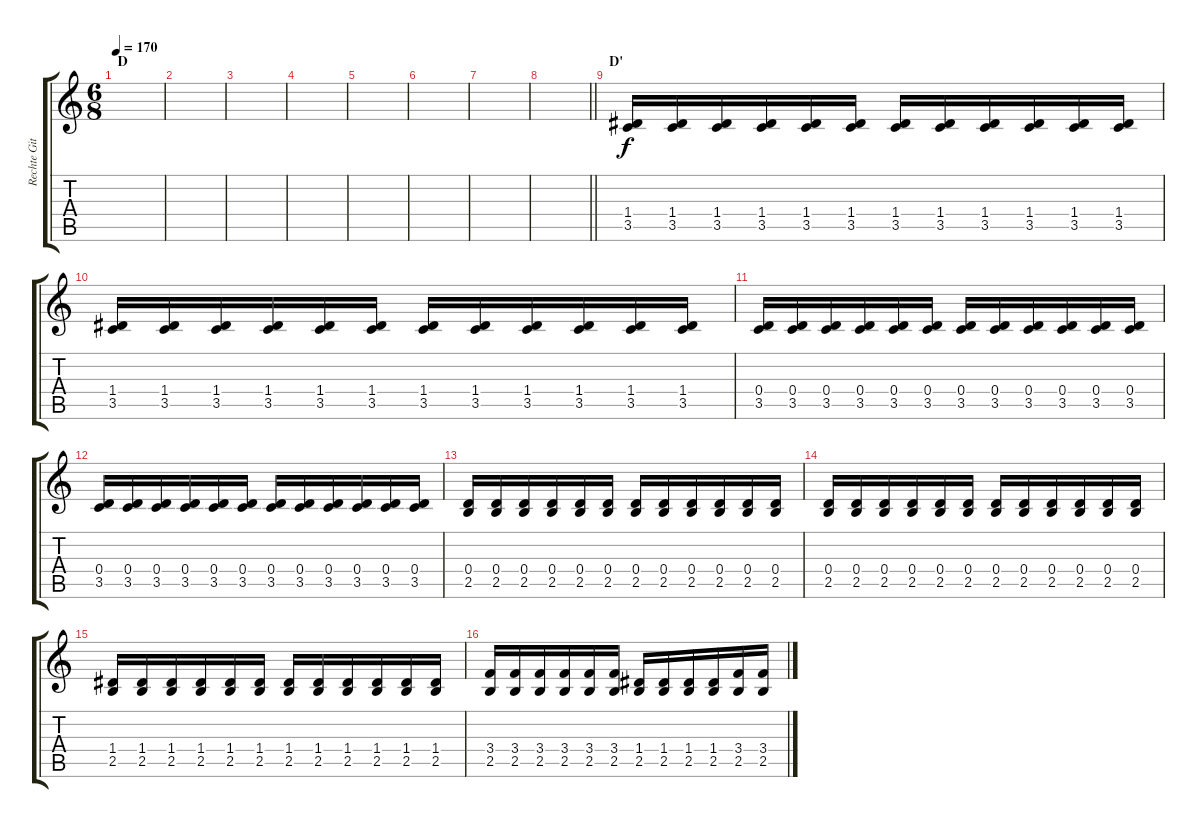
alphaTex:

\track ("Rechte Gitarre" "Rechte Git") {instrument distortionguitar}
\staff {score tabs}
\tuning (E4 B3 G3 D3 A2 E2) {hide}
\ts (6 8)
\section ("" "D")
\tempo 170
\clef g2
\ks c
|
|
|
|
|
|
|
\barLineRight lightlight
|
\section ("" "D'")
(1.4 3.5).16 (1.4 3.5).16 (1.4 3.5).16 (1.4 3.5).16 (1.4 3.5).16 (1.4 3.5).16 (1.4 3.5).16 (1.4 3.5).16 (1.4 3.5).16 (1.4 3.5).16 (1.4 3.5).16 (1.4 3.5).16 |
(1.4 3.5).16 (1.4 3.5).16 (1.4 3.5).16 (1.4 3.5).16 (1.4 3.5).16 (1.4 3.5).16 (1.4 3.5).16 (1.4 3.5).16 (1.4 3.5).16 (1.4 3.5).16 (1.4 3.5).16 (1.4 3.5).16 |
(0.4 3.5).16 (0.4 3.5).16 (0.4 3.5).16 (0.4 3.5).16 (0.4 3.5).16 (0.4 3.5).16 (0.4 3.5).16 (0.4 3.5).16 (0.4 3.5).16 (0.4 3.5).16 (0.4 3.5).16 (0.4 3.5).16 |
(0.4 3.5).16 (0.4 3.5).16 (0.4 3.5).16 (0.4 3.5).16 (0.4 3.5).16 (0.4 3.5).16 (0.4 3.5).16 (0.4 3.5).16 (0.4 3.5).16 (0.4 3.5).16 (0.4 3.5).16 (0.4 3.5).16 |
(0.4 2.5).16 (0.4 2.5).16 (0.4 2.5).16 (0.4 2.5).16 (0.4 2.5).16 (0.4 2.5).16 (0.4 2.5).16 (0.4 2.5).16 (0.4 2.5).16 (0.4 2.5).16 (0.4 2.5).16 (0.4 2.5).16 |
(0.4 2.5).16 (0.4 2.5).16 (0.4 2.5).16 (0.4 2.5).16 (0.4 2.5).16 (0.4 2.5).16 (0.4 2.5).16 (0.4 2.5).16 (0.4 2.5).16 (0.4 2.5).16 (0.4 2.5).16 (0.4 2.5).16 |
(1.4 2.5).16 (1.4 2.5).16 (1.4 2.5).16 (1.4 2.5).16 (1.4 2.5).16 (1.4 2.5).16 (1.4 2.5).16 (1.4 2.5).16 (1.4 2.5).16 (1.4 2.5).16 (1.4 2.5).16 (1.4 2.5).16 |
(3.4 2.5).16 (3.4 2.5).16 (3.4 2.5).16 (3.4 2.5).16 (3.4 2.5).16 (3.4 2.5).16 (1.4 2.5).16 (1.4 2.5).16 (1.4 2.5).16 (1.4 2.5).16 (3.4 2.5).16 (3.4 2.5).16
